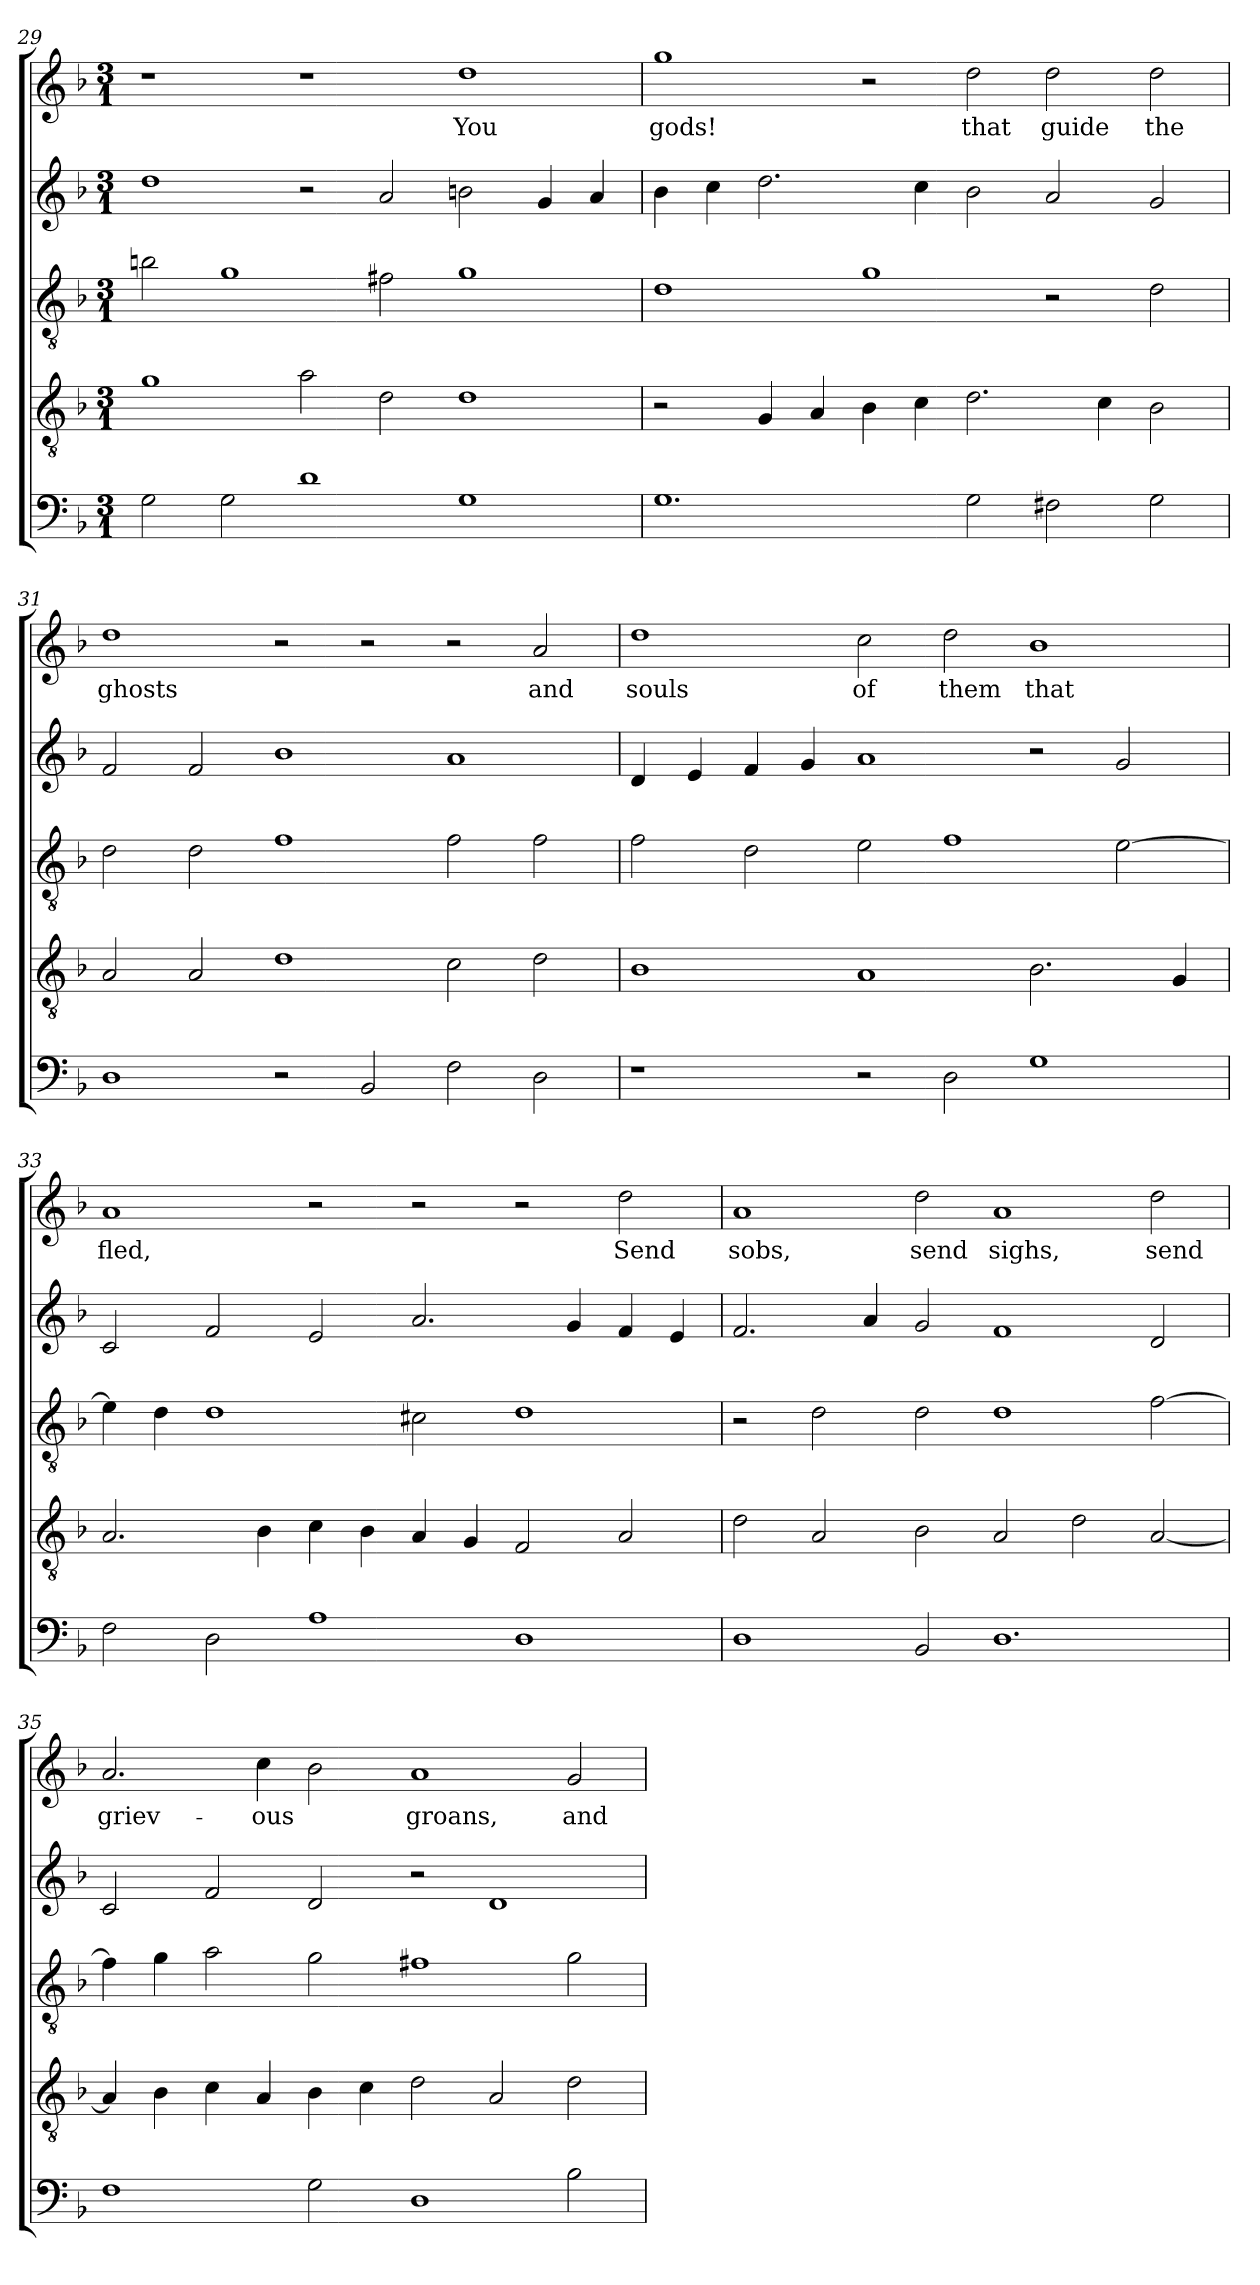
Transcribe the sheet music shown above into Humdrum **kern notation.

**kern	**kern	**kern	**kern	**kern	**text
*part5	*part4	*part3	*part2	*part1	*part1
*staff5	*staff4	*staff3	*staff2	*staff1	*staff1
*clefF4	*clefGv2	*clefGv2	*clefG2	*clefG2	*
*k[b-]	*k[b-]	*k[b-]	*k[b-]	*k[b-]	*
*F:	*F:	*F:	*F:	*F:	*
*M3/1	*M3/1	*M3/1	*M3/1	*M3/1	*
=29	=29	=29	=29	=29	=29
2G\	1g	2bn\	1dd	1r	.
2G\	.	1g	.	.	.
1d	2a\	.	2r	1r	.
.	2d\	2f#X\	2a/	.	.
!	!	!	!	!	!LO:LY:b
1G	1d	1g	2bn\	1dd	You
.	.	.	4g/	.	.
.	.	.	4a/	.	.
=30	=30	=30	=30	=30	=30
!	!	!	!	!	!LO:LY:b
1.G	2r	1d	4b-\	1gg	gods!
.	.	.	4cc\	.	.
.	4G/	.	2.dd\	.	.
.	4A/	.	.	.	.
.	4B-\	1g	.	2r	.
.	4c\	.	4cc\	.	.
!	!	!	!	!	!LO:LY:b
2G\	2.d\	.	2b-\	2dd\	that
!	!	!	!	!	!LO:LY:b
2F#X\	.	2r	2a/	2dd\	guide
.	4c\	.	.	.	.
!	!	!	!	!	!LO:LY:b
2G\	2B-\	2d\	2g/	2dd\	the
!!LO:LB:g=z
=31	=31	=31	=31	=31	=31
!	!	!	!	!	!LO:LY:b
1D	2A/	2d\	2f/	1dd	ghosts
.	2A/	2d\	2f/	.	.
2r	1d	1f	1b-	2r	.
2BB-/	.	.	.	2r	.
2F\	2c\	2f\	1a	2r	.
!	!	!	!	!	!LO:LY:b
2D\	2d\	2f\	.	2a/	and
=32	=32	=32	=32	=32	=32
!	!	!	!	!	!LO:LY:b
1r	1B-	2f\	4d/	1dd	souls
.	.	.	4e/	.	.
.	.	2d\	4f/	.	.
.	.	.	4g/	.	.
!	!	!	!	!	!LO:LY:b
2r	1A	2e\	1a	2cc\	of
!	!	!	!	!	!LO:LY:b
2D\	.	1f	.	2dd\	them
!	!	!	!	!	!LO:LY:b
1G	2.B-\	.	2r	1b-	that
.	.	[2e\	2g/	.	.
.	4G/	.	.	.	.
=33	=33	=33	=33	=33	=33
!	!	!	!	!	!LO:LY:b
2F\	2.A/	4e\]	2c/	1a	fled,
.	.	4d\	.	.	.
2D\	.	1d	2f/	.	.
.	4B-\	.	.	.	.
1A	4c\	.	2e/	2r	.
.	4B-\	.	.	.	.
.	4A/	2c#X\	2.a/	2r	.
.	4G/	.	.	.	.
1D	2F/	1d	.	2r	.
.	.	.	4g/	.	.
!	!	!	!	!	!LO:LY:b
.	2A/	.	4f/	2dd\	Send
.	.	.	4e/	.	.
=34	=34	=34	=34	=34	=34
!	!	!	!	!	!LO:LY:b
1D	2d\	2r	2.f/	1a	sobs,
.	2A/	2d\	.	.	.
.	.	.	4a/	.	.
!	!	!	!	!	!LO:LY:b
2BB-/	2B-\	2d\	2g/	2dd\	send
!	!	!	!	!	!LO:LY:b
1.D	2A/	1d	1f	1a	sighs,
.	2d\	.	.	.	.
!	!	!	!	!	!LO:LY:b
.	[2A/	[2f\	2d/	2dd\	send
!!LO:PB:g=z
=35	=35	=35	=35	=35	=35
!	!	!	!	!	!LO:LY:b
1F	4A/]	4f\]	2c/	2.a/	griev-
.	4B-\	4g\	.	.	.
.	4c\	2a\	2f/	.	.
!	!	!	!	!	!LO:LY:b
.	4A/	.	.	4cc\	-ous
2G\	4B-\	2g\	2d/	2b-\	.
.	4c\	.	.	.	.
!	!	!	!	!	!LO:LY:b
1D	2d\	1f#X	2r	1a	groans,
.	2A/	.	1d	.	.
!	!	!	!	!	!LO:LY:b
2B-\	2d\	2g\	.	2g/	and
=	=	=	=	=	=
*-	*-	*-	*-	*-	*-
